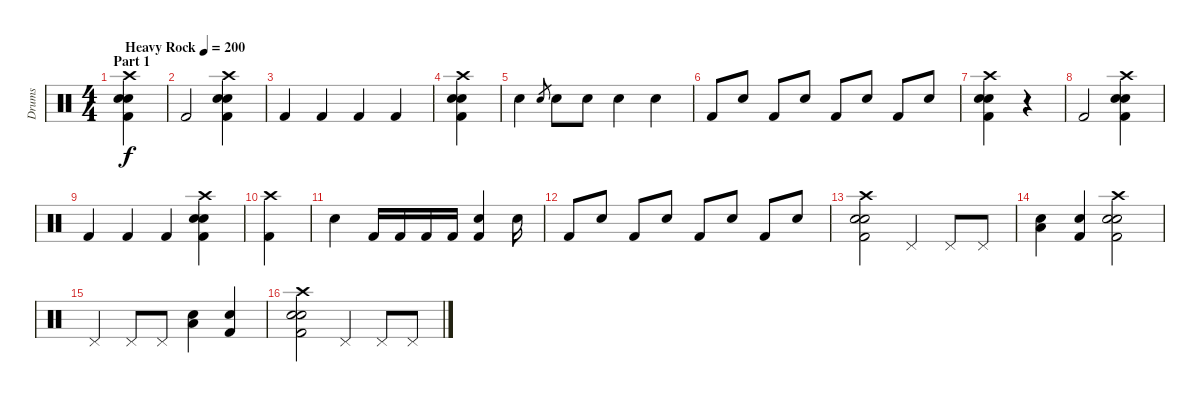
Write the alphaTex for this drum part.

\track ("Drums" "Drums") {instrument percussion}
\staff {score}
\articulation defaults
\ts (4 4)
\section ("" "Part 1")
\tempo (200 "Heavy Rock")
\clef neutral
\ks c
("Electric Snare (hit)" "Crash high (hit)" "Kick (hit) 2" "Snare (hit) 2").4{dy f} |
"Kick (hit) 2".2 ("Electric Snare (hit)" "Crash high (hit)" "Kick (hit) 2" "Snare (hit) 2").4 |
"Kick (hit) 2".4 "Kick (hit) 2".4 "Kick (hit) 2".4 "Kick (hit) 2".4 |
("Electric Snare (hit)" "Crash high (hit)" "Kick (hit) 2" "Snare (hit) 2").4 |
"Snare (hit)".4 "Electric Snare (hit)".8{gr} "Electric Snare (hit)".8 "Electric Snare (hit)".8 "Electric Snare (hit)".4 "Electric Snare (hit)".4 |
"Kick (hit) 2".8 "Electric Snare (hit)".8 "Kick (hit) 2".8 "Electric Snare (hit)".8 "Kick (hit) 2".8 "Electric Snare (hit)".8 "Kick (hit) 2".8 "Electric Snare (hit)".8 |
("Electric Snare (hit)" "Crash high (hit)" "Kick (hit) 2" "Snare (hit) 2").4 r.4 |
"Kick (hit) 2".2 ("Electric Snare (hit)" "Crash high (hit)" "Kick (hit) 2" "Snare (hit) 2").4 |
"Kick (hit) 2".4 "Kick (hit) 2".4 "Kick (hit) 2".4 ("Electric Snare (hit)" "Crash high (hit)" "Kick (hit) 2" "Snare (hit) 2").4 |
("Crash high (hit)" "Kick (hit) 2").4 |
"Snare (hit)".4 "Kick (hit) 2".16 "Kick (hit) 2".16 "Kick (hit) 2".16 "Kick (hit) 2".16 ("Electric Snare (hit)" "Kick (hit) 2").4 "Snare (hit) 2".16 |
"Kick (hit) 2".8 "Electric Snare (hit)".8 "Kick (hit) 2".8 "Electric Snare (hit)".8 "Kick (hit) 2".8 "Electric Snare (hit)".8 "Kick (hit) 2".8 "Electric Snare (hit)".8 |
("Electric Snare (hit)" "Crash high (hit)" "Kick (hit) 2" "Snare (hit) 2").2 "Pedal Hi-Hat (hit)".4 "Pedal Hi-Hat (hit)".8 "Pedal Hi-Hat (hit)".8 |
("Low Floor Tom (hit)" "Electric Snare (hit)").4 ("Kick (hit) 2" "Snare (hit) 2").4 ("Electric Snare (hit)" "Crash high (hit)" "Kick (hit) 2" "Snare (hit) 2").2 |
"Pedal Hi-Hat (hit)".4 "Pedal Hi-Hat (hit)".8 "Pedal Hi-Hat (hit)".8 ("Low Floor Tom (hit)" "Electric Snare (hit)").4 ("Kick (hit) 2" "Snare (hit) 2").4 |
("Electric Snare (hit)" "Crash high (hit)" "Kick (hit) 2" "Snare (hit) 2").2 "Pedal Hi-Hat (hit)".4 "Pedal Hi-Hat (hit)".8 "Pedal Hi-Hat (hit)".8
